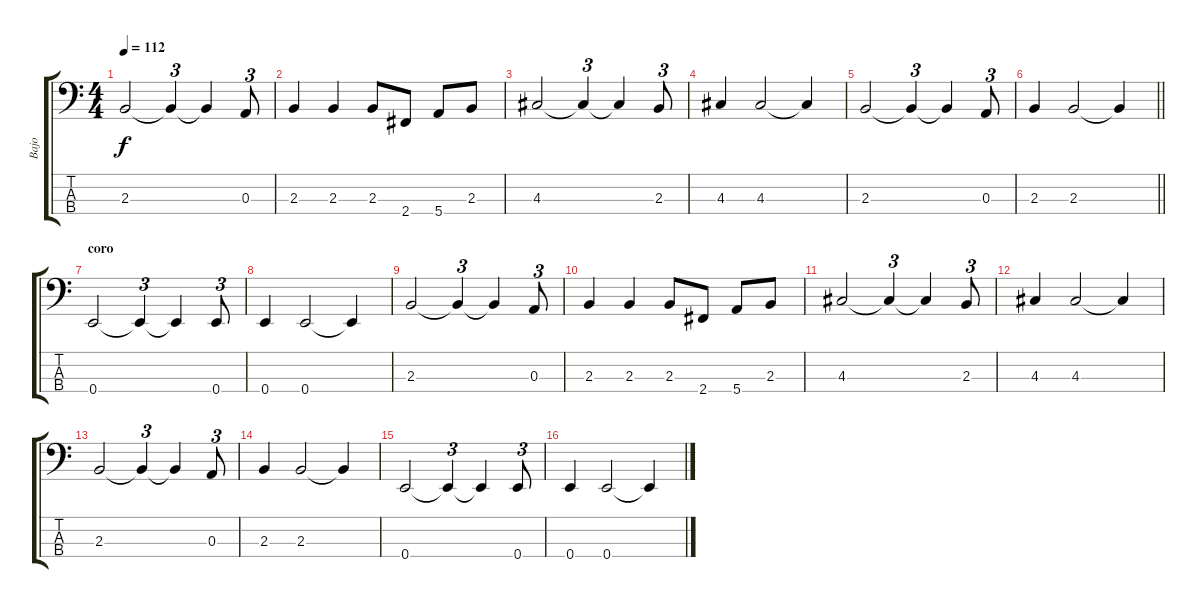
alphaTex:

\track ("Bajo" "Bajo") {instrument electricbassfinger}
\staff {score tabs}
\tuning (G2 D2 A1 E1) {hide}
\ts (4 4)
\tempo 112
\clef f4
\ks c
2.3.2{dy f} 2.3{t}.4{tu (3 2)} 2.3{t}.4 0.3.8{tu (3 2)} |
2.3.4 2.3.4 2.3.8 2.4.8 5.4.8 2.3.8 |
4.3.2 4.3{t}.4{tu (3 2)} 4.3{t}.4 2.3.8{tu (3 2)} |
4.3.4 4.3.2 4.3{t}.4 |
2.3.2 2.3{t}.4{tu (3 2)} 2.3{t}.4 0.3.8{tu (3 2)} |
\barLineRight lightlight
2.3.4 2.3.2 2.3{t}.4 |
\section ("" "coro")
0.4.2 0.4{t}.4{tu (3 2)} 0.4{t}.4 0.4.8{tu (3 2)} |
0.4.4 0.4.2 0.4{t}.4 |
2.3.2 2.3{t}.4{tu (3 2)} 2.3{t}.4 0.3.8{tu (3 2)} |
2.3.4 2.3.4 2.3.8 2.4.8 5.4.8 2.3.8 |
4.3.2 4.3{t}.4{tu (3 2)} 4.3{t}.4 2.3.8{tu (3 2)} |
4.3.4 4.3.2 4.3{t}.4 |
2.3.2 2.3{t}.4{tu (3 2)} 2.3{t}.4 0.3.8{tu (3 2)} |
2.3.4 2.3.2 2.3{t}.4 |
0.4.2 0.4{t}.4{tu (3 2)} 0.4{t}.4 0.4.8{tu (3 2)} |
0.4.4 0.4.2 0.4{t}.4
